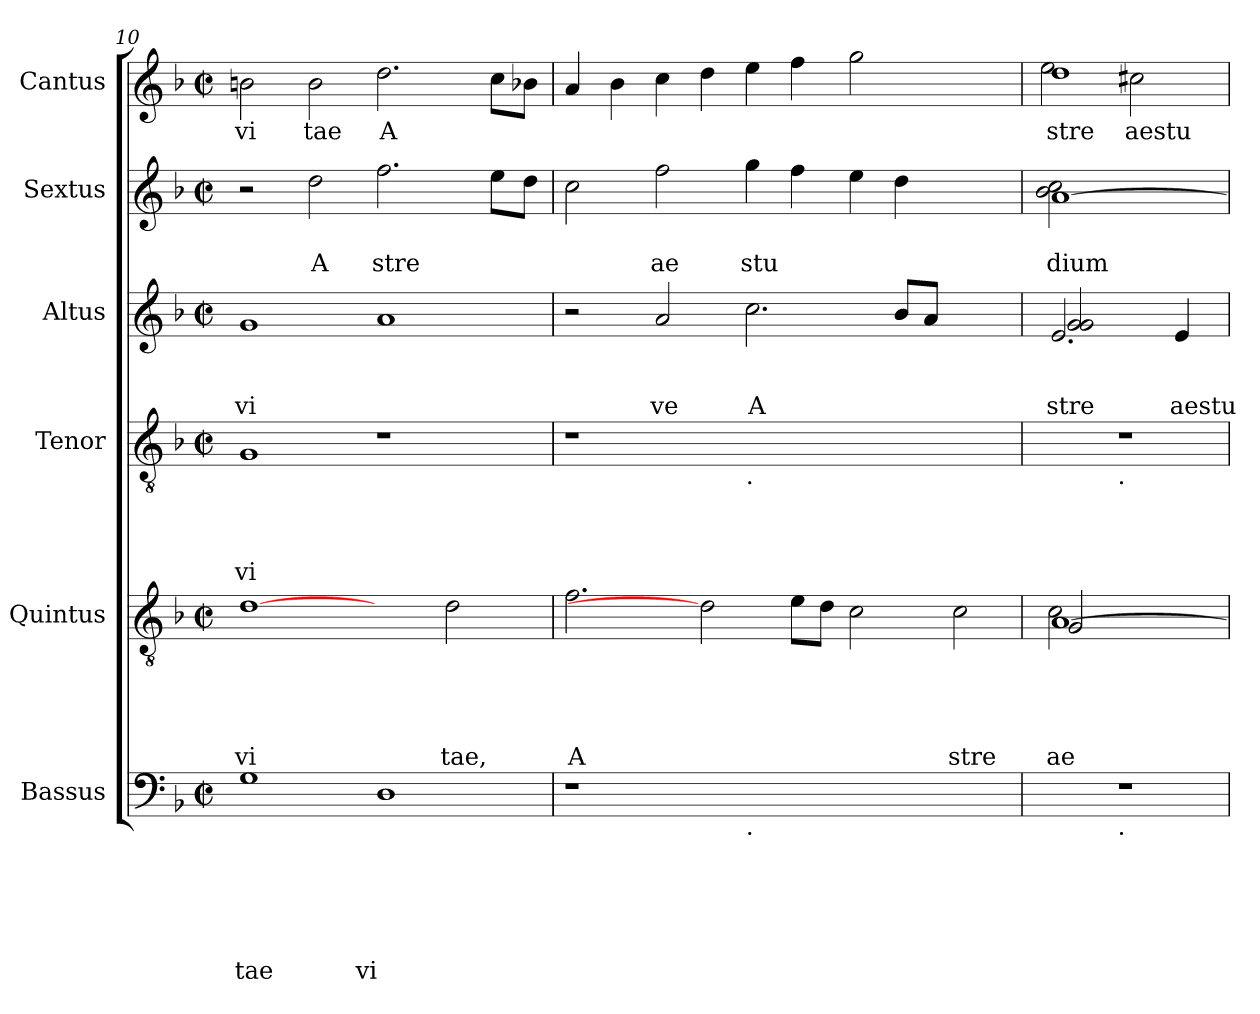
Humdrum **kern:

**kern	**text	**text	**text	**text	**text	**text	**kern	**text	**text	**text	**text	**text	**kern	**text	**text	**text	**text	**kern	**text	**text	**text	**kern	**text	**text	**kern	**text
*part6	*part6	*part6	*part6	*part6	*part6	*part6	*part5	*part5	*part5	*part5	*part5	*part5	*part4	*part4	*part4	*part4	*part4	*part3	*part3	*part3	*part3	*part2	*part2	*part2	*part1	*part1
*staff6	*staff6	*staff6	*staff6	*staff6	*staff6	*staff6	*staff5	*staff5	*staff5	*staff5	*staff5	*staff5	*staff4	*staff4	*staff4	*staff4	*staff4	*staff3	*staff3	*staff3	*staff3	*staff2	*staff2	*staff2	*staff1	*staff1
*I"Bassus	*	*	*	*	*	*	*I"Quintus	*	*	*	*	*	*I"Tenor	*	*	*	*	*I"Altus	*	*	*	*I"Sextus	*	*	*I"Cantus	*
*clefF4	*	*	*	*	*	*	*clefGv2	*	*	*	*	*	*clefGv2	*	*	*	*	*clefG2	*	*	*	*clefG2	*	*	*clefG2	*
*k[b-]	*	*	*	*	*	*	*k[b-]	*	*	*	*	*	*k[b-]	*	*	*	*	*k[b-]	*	*	*	*k[b-]	*	*	*k[b-]	*
*F:	*	*	*	*	*	*	*F:	*	*	*	*	*	*F:	*	*	*	*	*F:	*	*	*	*F:	*	*	*F:	*
*M2/2	*	*	*	*	*	*	*M2/2	*	*	*	*	*	*M2/2	*	*	*	*	*M2/2	*	*	*	*M2/2	*	*	*M2/2	*
*met(c|)	*	*	*	*	*	*	*met(c|)	*	*	*	*	*	*met(c|)	*	*	*	*	*met(c|)	*	*	*	*met(c|)	*	*	*met(c|)	*
=10	=10	=10	=10	=10	=10	=10	=10	=10	=10	=10	=10	=10	=10	=10	=10	=10	=10	=10	=10	=10	=10	=10	=10	=10	=10	=10
!	!	!	!	!	!	!LO:LY:b	!	!	!	!	!	!LO:LY:b	!	!	!	!	!LO:LY:b	!	!	!	!LO:LY:b	!	!	!	!	!LO:LY:b
1G	.	.	.	.	.	-tae	[1d	.	.	.	.	vi	1G	.	.	.	vi-	1g	.	.	vi	2r	.	.	2bn\	vi
!	!	!	!	!	!	!	!	!	!	!	!	!	!	!	!	!	!	!	!	!	!	!	!	!LO:LY:b	!	!LO:LY:b
.	.	.	.	.	.	.	.	.	.	.	.	.	.	.	.	.	.	.	.	.	.	2dd\	.	A	2b\	tae
!	!	!	!	!	!	!LO:LY:b	!	!	!	!	!	!	!	!	!	!	!	!	!	!	!	!	!	!LO:LY:b	!	!LO:LY:b
1D	.	.	.	.	.	vi-	2ryy	.	.	.	.	.	1r	.	.	.	.	1a	.	.	.	2.ff\	.	stre	2.dd\	A
!	!	!	!	!	!	!	!	!	!	!	!	!LO:LY:b	!	!	!	!	!	!	!	!	!	!	!	!	!	!
.	.	.	.	.	.	.	2d\	.	.	.	.	tae,	.	.	.	.	.	.	.	.	.	.	.	.	.	.
.	.	.	.	.	.	.	.	.	.	.	.	.	.	.	.	.	.	.	.	.	.	8ee\L	.	.	8cc\L	.
.	.	.	.	.	.	.	.	.	.	.	.	.	.	.	.	.	.	.	.	.	.	8dd\J	.	.	8b-X\J	.
=11	=11	=11	=11	=11	=11	=11	=11	=11	=11	=11	=11	=11	=11	=11	=11	=11	=11	=11	=11	=11	=11	=11	=11	=11	=11	=11
!	!	!	!	!	!	!	!	!	!	!	!	!LO:LY:b	!	!	!	!	!	!	!	!	!	!	!	!	!	!
1r	.	.	.	.	.	.	2.f\	.	.	.	.	A	1r	.	.	.	.	2r	.	.	.	2cc\	.	.	4a/	.
.	.	.	.	.	.	.	.	.	.	.	.	.	.	.	.	.	.	.	.	.	.	.	.	.	4b-\	.
!	!	!	!	!	!	!	!	!	!	!	!	!	!	!	!	!	!	!	!	!	!LO:LY:b	!	!	!LO:LY:b	!	!
.	.	.	.	.	.	.	.	.	.	.	.	.	.	.	.	.	.	2a/	.	.	ve	2ff\	.	ae	4cc\	.
.	.	.	.	.	.	.	2d]	.	.	.	.	.	.	.	.	.	.	.	.	.	.	.	.	.	4dd\	.
!	!	!	!	!	!	!	!	!	!	!	!	!	!LO:TX:b:t=.	!	!	!	!	!	!	!	!	!	!	!	!	!
!LO:TX:b:t=.	!	!	!	!	!	!	!	!	!	!	!	!	!	!	!	!	!	!	!	!	!	!	!	!	!	!
!	!	!	!	!	!	!	!	!	!	!	!	!	!	!	!	!	!	!	!	!	!LO:LY:b	!	!	!LO:LY:b	!	!
1.ryy	.	.	.	.	.	.	.	.	.	.	.	.	1.ryy	.	.	.	.	2.cc\	.	.	A	4gg\	.	stu	4ee\	.
.	.	.	.	.	.	.	8e\L	.	.	.	.	.	.	.	.	.	.	.	.	.	.	4ff\	.	.	4ff\	.
.	.	.	.	.	.	.	8d\J	.	.	.	.	.	.	.	.	.	.	.	.	.	.	.	.	.	.	.
.	.	.	.	.	.	.	2c\	.	.	.	.	.	.	.	.	.	.	.	.	.	.	4ee\	.	.	2gg\	.
.	.	.	.	.	.	.	.	.	.	.	.	.	.	.	.	.	.	8b-/L	.	.	.	4dd\	.	.	.	.
.	.	.	.	.	.	.	.	.	.	.	.	.	.	.	.	.	.	8a/J	.	.	.	.	.	.	.	.
!	!	!	!	!	!	!	!	!	!	!	!	!LO:LY:b	!	!	!	!	!	!	!	!	!	!	!	!	!	!
.	.	.	.	.	.	.	2c\	.	.	.	.	stre	.	.	.	.	.	2ryy	.	.	.	2ryy	.	.	2ryy	.
=12	=12	=12	=12	=12	=12	=12	=12	=12	=12	=12	=12	=12	=12	=12	=12	=12	=12	=12	=12	=12	=12	=12	=12	=12	=12	=12
*	*	*	*	*	*	*	*^	*	*	*	*	*	*	*	*	*	*	*	*	*	*	*	*	*	*	*
*	*	*	*	*	*	*	*	*^	*	*	*	*	*	*	*	*	*	*	*	*	*	*	*	*	*	*	*
!	!	!	!	!	!	!	!	!	!	!	!	!	!	!LO:LY:b	!	!	!	!	!	!	!	!	!LO:LY:b	!	!	!LO:LY:b	!	!LO:LY:b
*^	*	*	*	*	*	*	*	*	*	*	*	*	*	*	*^	*	*	*	*	*^	*	*	*	*^	*	*	*^	*
1r	4...ryy	.	.	.	.	.	.	[<1A	2c\	2G/	.	.	.	.	ae	1r	4...ryy	.	.	.	.	2.e/	2g/ 2g/	.	.	stre	[<1a	2b-\ 2cc\	.	dium	1dd	2ee\	stre
!	!	!	!	!	!	!	!	!	!	!	!	!	!	!	!	!	!LO:TX:b:t=.	!	!	!	!	!	!	!	!	!	!	!	!	!	!	!	!
!	!LO:TX:b:t=.	!	!	!	!	!	!	!	!	!	!	!	!	!	!	!	!	!	!	!	!	!	!	!	!	!	!	!	!	!	!	!	!
.	2ryy	.	.	.	.	.	.	.	.	.	.	.	.	.	.	.	2ryy	.	.	.	.	.	.	.	.	.	.	.	.	.	.	.	.
!	!	!	!	!	!	!	!	!	!	!	!	!	!	!	!	!	!	!	!	!	!	!	!	!	!	!	!	!	!	!	!	!	!LO:LY:b
.	.	.	.	.	.	.	.	.	2ryy	2ryy	.	.	.	.	.	.	.	.	.	.	.	.	2ryy	.	.	.	.	2ryy	.	.	.	2cc#X\	aestu
!	!	!	!	!	!	!	!	!	!	!	!	!	!	!	!	!	!	!	!	!	!	!	!	!	!	!LO:LY:b	!	!	!	!	!	!	!
.	.	.	.	.	.	.	.	.	.	.	.	.	.	.	.	.	.	.	.	.	.	4e/	.	.	.	aestu	.	.	.	.	.	.	.
.	32ryy	.	.	.	.	.	.	.	.	.	.	.	.	.	.	.	32ryy	.	.	.	.	.	.	.	.	.	.	.	.	.	.	.	.
*v	*v	*	*	*	*	*	*	*	*	*	*	*	*	*	*	*v	*v	*	*	*	*	*v	*v	*	*	*	*v	*v	*	*	*v	*v	*
*	*	*	*	*	*	*	*v	*v	*v	*	*	*	*	*	*	*	*	*	*	*	*	*	*	*	*	*	*	*
=	=	=	=	=	=	=	=	=	=	=	=	=	=	=	=	=	=	=	=	=	=	=	=	=	=	=
*-	*-	*-	*-	*-	*-	*-	*-	*-	*-	*-	*-	*-	*-	*-	*-	*-	*-	*-	*-	*-	*-	*-	*-	*-	*-	*-
